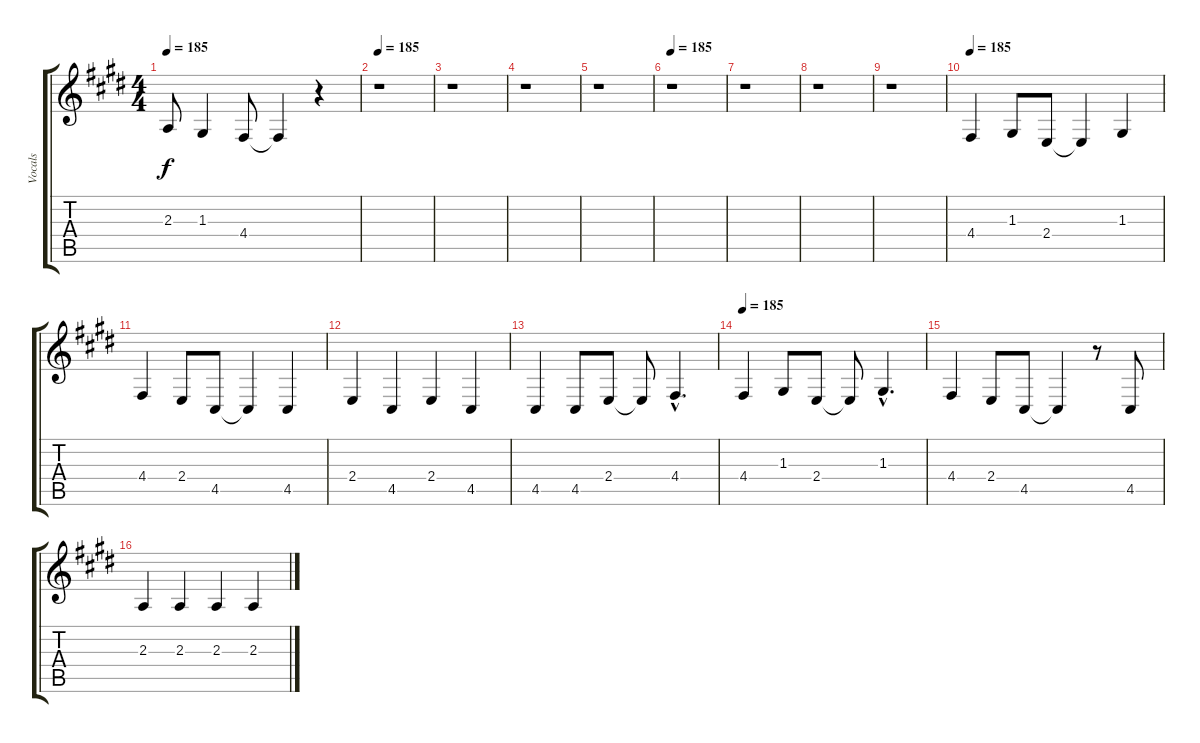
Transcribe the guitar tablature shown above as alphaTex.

\track ("Vocals" "Vocals") {instrument altosax}
\staff {score tabs}
\tuning (E4 B3 G3 D3 A2 E2) {hide}
\ts (4 4)
\tempo 185
\clef g2
\ks e
2.3{t}.8{dy f} 1.3.4 4.4.8 4.4{t}.4 r.4 |
\tempo 185
r.1 |
r.1 |
r.1 |
r.1 |
\tempo 185
r.1 |
r.1 |
r.1 |
r.1 |
\tempo 185
4.4.4 1.3.8 2.4.8 2.4{t}.4 1.3.4 |
4.4.4 2.4.8 4.5.8 4.5{t}.4 4.5.4 |
2.4.4 4.5.4 2.4.4 4.5.4 |
4.5.4 4.5.8 2.4.8 2.4{t}.8 4.4{hac}.4{d} |
\tempo 185
4.4.4 1.3.8 2.4.8 2.4{t}.8 1.3{hac}.4{d} |
4.4.4 2.4.8 4.5.8 4.5{t}.4 r.8 4.5.8 |
2.3.4 2.3.4 2.3.4 2.3.4
